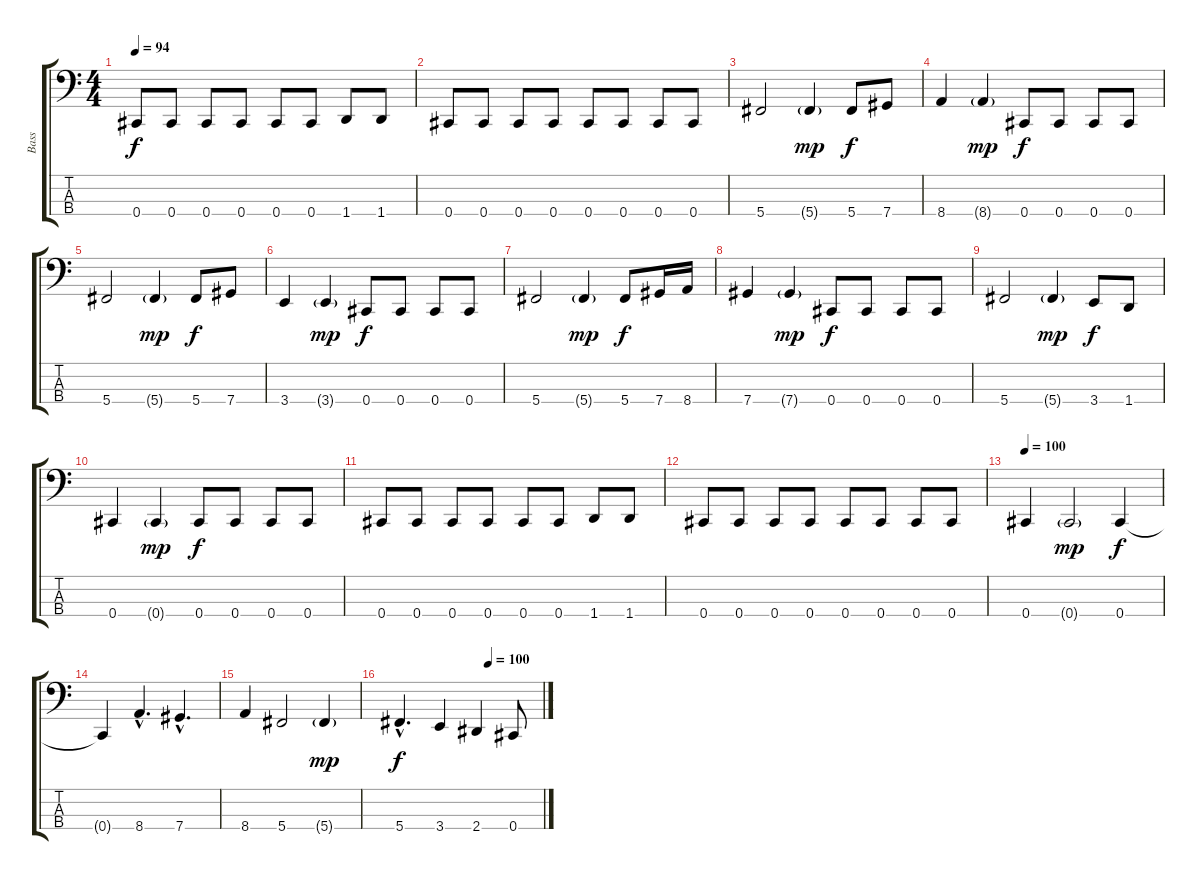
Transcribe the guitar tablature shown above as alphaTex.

\track ("Bass" "Bass") {instrument electricbasspick}
\staff {score tabs}
\tuning (E2 B1 Gb1 Db1) {hide}
\ts (4 4)
\tempo 94
\clef f4
\ks c
0.4.8{dy f} 0.4.8 0.4.8 0.4.8 0.4.8 0.4.8 1.4.8 1.4.8 |
0.4.8 0.4.8 0.4.8 0.4.8 0.4.8 0.4.8 0.4.8 0.4.8 |
5.4.2 5.4{g}.4{dy mp} 5.4.8{dy f} 7.4.8 |
8.4.4 8.4{g}.4{dy mp} 0.4.8{dy f} 0.4.8 0.4.8 0.4.8 |
5.4.2 5.4{g}.4{dy mp} 5.4.8{dy f} 7.4.8 |
3.4.4 3.4{g}.4{dy mp} 0.4.8{dy f} 0.4.8 0.4.8 0.4.8 |
5.4.2 5.4{g}.4{dy mp} 5.4.8{dy f} 7.4.16 8.4.16 |
7.4.4 7.4{g}.4{dy mp} 0.4.8{dy f} 0.4.8 0.4.8 0.4.8 |
5.4.2 5.4{g}.4{dy mp} 3.4.8{dy f} 1.4.8 |
0.4.4 0.4{g}.4{dy mp} 0.4.8{dy f} 0.4.8 0.4.8 0.4.8 |
0.4.8 0.4.8 0.4.8 0.4.8 0.4.8 0.4.8 1.4.8 1.4.8 |
0.4.8 0.4.8 0.4.8 0.4.8 0.4.8 0.4.8 0.4.8 0.4.8 |
\tempo 100
0.4.4 0.4{g}.2{dy mp} 0.4.4{dy f} |
0.4{t}.4 8.4{hac}.4{d} 7.4{hac}.4{d} |
8.4.4 5.4.2 5.4{g}.4{dy mp} |
\tempo (100 0.625)
5.4{hac}.4{d dy f} 3.4.4 2.4.4 0.4.8
